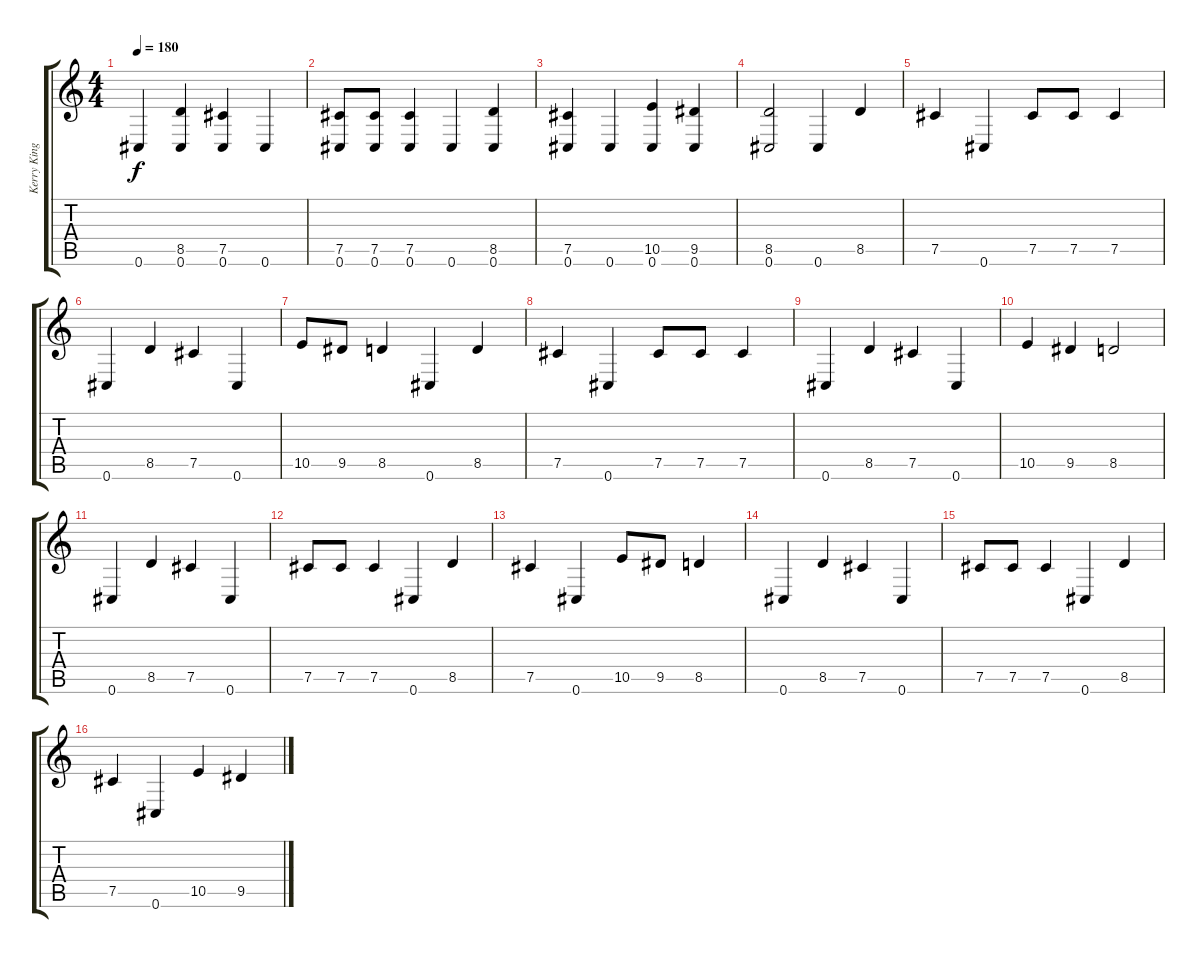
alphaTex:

\track ("Kerry King" "Kerry King") {instrument overdrivenguitar}
\staff {score tabs}
\tuning (Db4 Ab3 E3 B2 Gb2 Db2) {hide}
\ts (4 4)
\tempo 180
\clef g2
\ks c
0.6.4{dy f} (8.5 0.6).4 (7.5 0.6).4 0.6.4 |
(7.5 0.6).8 (7.5 0.6).8 (7.5 0.6).4 0.6.4 (8.5 0.6).4 |
(7.5 0.6).4 0.6.4 (10.5 0.6).4 (9.5 0.6).4 |
(8.5 0.6).2 0.6.4{instrument distortionguitar} 8.5.4 |
7.5.4 0.6.4 7.5.8 7.5.8 7.5.4 |
0.6.4 8.5.4 7.5.4 0.6.4 |
10.5.8 9.5.8 8.5.4 0.6.4 8.5.4 |
7.5.4 0.6.4 7.5.8 7.5.8 7.5.4 |
0.6.4 8.5.4 7.5.4 0.6.4 |
10.5.4 9.5.4 8.5.2 |
0.6.4 8.5.4 7.5.4 0.6.4 |
7.5.8 7.5.8 7.5.4 0.6.4 8.5.4 |
7.5.4 0.6.4 10.5.8 9.5.8 8.5.4 |
0.6.4 8.5.4 7.5.4 0.6.4 |
7.5.8 7.5.8 7.5.4 0.6.4 8.5.4 |
7.5.4 0.6.4 10.5.4 9.5.4
